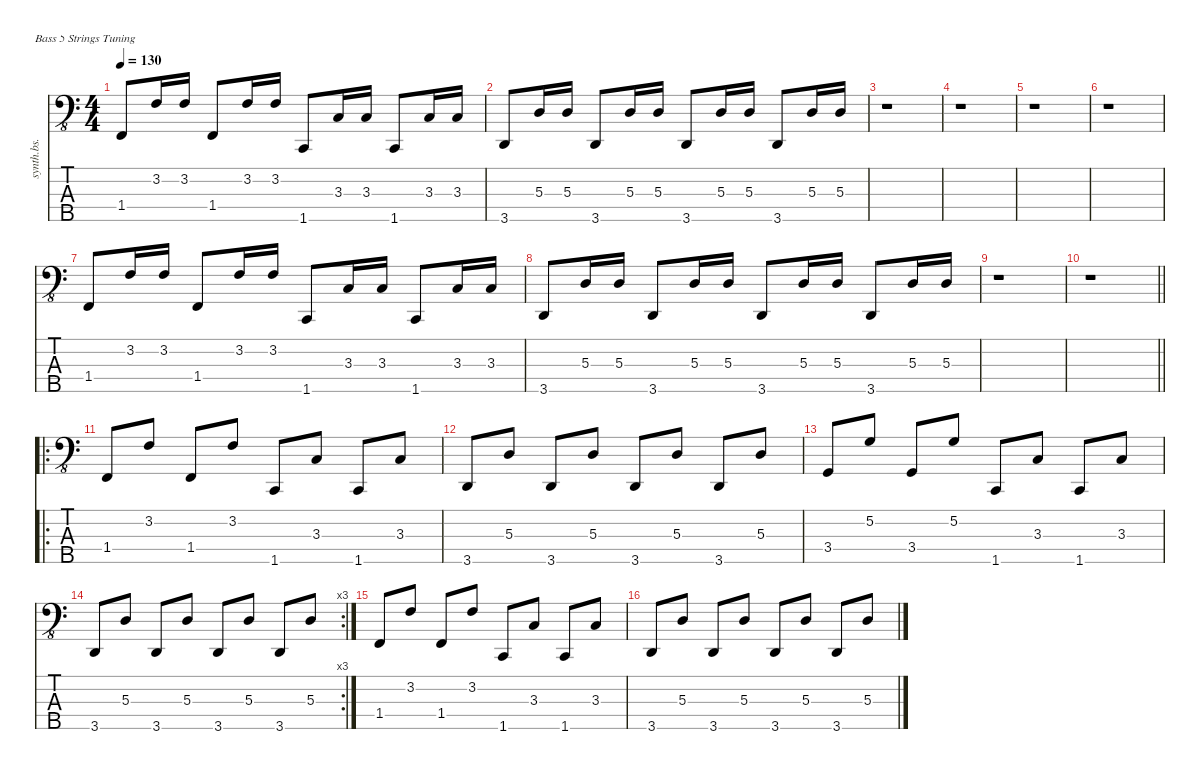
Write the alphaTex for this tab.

\defaultSystemsLayout 4
\hideDynamics
\bracketExtendMode nobrackets
\otherSystemsTrackNameOrientation horizontal
\track ("Synth 2-LH" "synth.bs.") {defaultSystemsLayout 4 instrument synthbass1}
\staff {score tabs}
\tuning (G2 D2 A1 E1 B0)
\displaytranspose 0
\ts (4 4)
\tempo 130
\clef f4
\ottava 8vb
\ks c
1.4.8{dy f beam Up} 3.2.16{beam Up} 3.2.16{beam Up} 1.4.8{beam Up} 3.2.16{beam Up} 3.2.16{beam Up} 1.5.8{beam Up} 3.3.16{beam Up} 3.3.16{beam Up} 1.5.8{beam Up} 3.3.16{beam Up} 3.3.16{beam Up} |
3.5.8{beam Up} 5.3.16{beam Up} 5.3.16{beam Up} 3.5.8{beam Up} 5.3.16{beam Up} 5.3.16{beam Up} 3.5.8{beam Up} 5.3.16{beam Up} 5.3.16{beam Up} 3.5.8{beam Up} 5.3.16{beam Up} 5.3.16{beam Up} |
r.1{beam Down} |
r.1{beam Down} |
r.1{beam Down} |
r.1{beam Down} |
1.4.8{beam Up} 3.2.16{beam Up} 3.2.16{beam Up} 1.4.8{beam Up} 3.2.16{beam Up} 3.2.16{beam Up} 1.5.8{beam Up} 3.3.16{beam Up} 3.3.16{beam Up} 1.5.8{beam Up} 3.3.16{beam Up} 3.3.16{beam Up} |
3.5.8{beam Up} 5.3.16{beam Up} 5.3.16{beam Up} 3.5.8{beam Up} 5.3.16{beam Up} 5.3.16{beam Up} 3.5.8{beam Up} 5.3.16{beam Up} 5.3.16{beam Up} 3.5.8{beam Up} 5.3.16{beam Up} 5.3.16{beam Up} |
r.1{beam Down} |
\barLineRight lightlight
r.1{beam Down} |
\ro
1.4.8{beam Up} 3.2.8{beam Up} 1.4.8{beam Up} 3.2.8{beam Up} 1.5.8{beam Up} 3.3.8{beam Up} 1.5.8{beam Up} 3.3.8{beam Up} |
3.5.8{beam Up} 5.3.8{beam Up} 3.5.8{beam Up} 5.3.8{beam Up} 3.5.8{beam Up} 5.3.8{beam Up} 3.5.8{beam Up} 5.3.8{beam Up} |
3.4.8{beam Up} 5.2.8{beam Up} 3.4.8{beam Up} 5.2.8{beam Up} 1.5.8{beam Up} 3.3.8{beam Up} 1.5.8{beam Up} 3.3.8{beam Up} |
\rc 3
3.5.8{beam Up} 5.3.8{beam Up} 3.5.8{beam Up} 5.3.8{beam Up} 3.5.8{beam Up} 5.3.8{beam Up} 3.5.8{beam Up} 5.3.8{beam Up} |
1.4.8{beam Up} 3.2.8{beam Up} 1.4.8{beam Up} 3.2.8{beam Up} 1.5.8{beam Up} 3.3.8{beam Up} 1.5.8{beam Up} 3.3.8{beam Up} |
3.5.8{beam Up} 5.3.8{beam Up} 3.5.8{beam Up} 5.3.8{beam Up} 3.5.8{beam Up} 5.3.8{beam Up} 3.5.8{beam Up} 5.3.8{beam Up}
